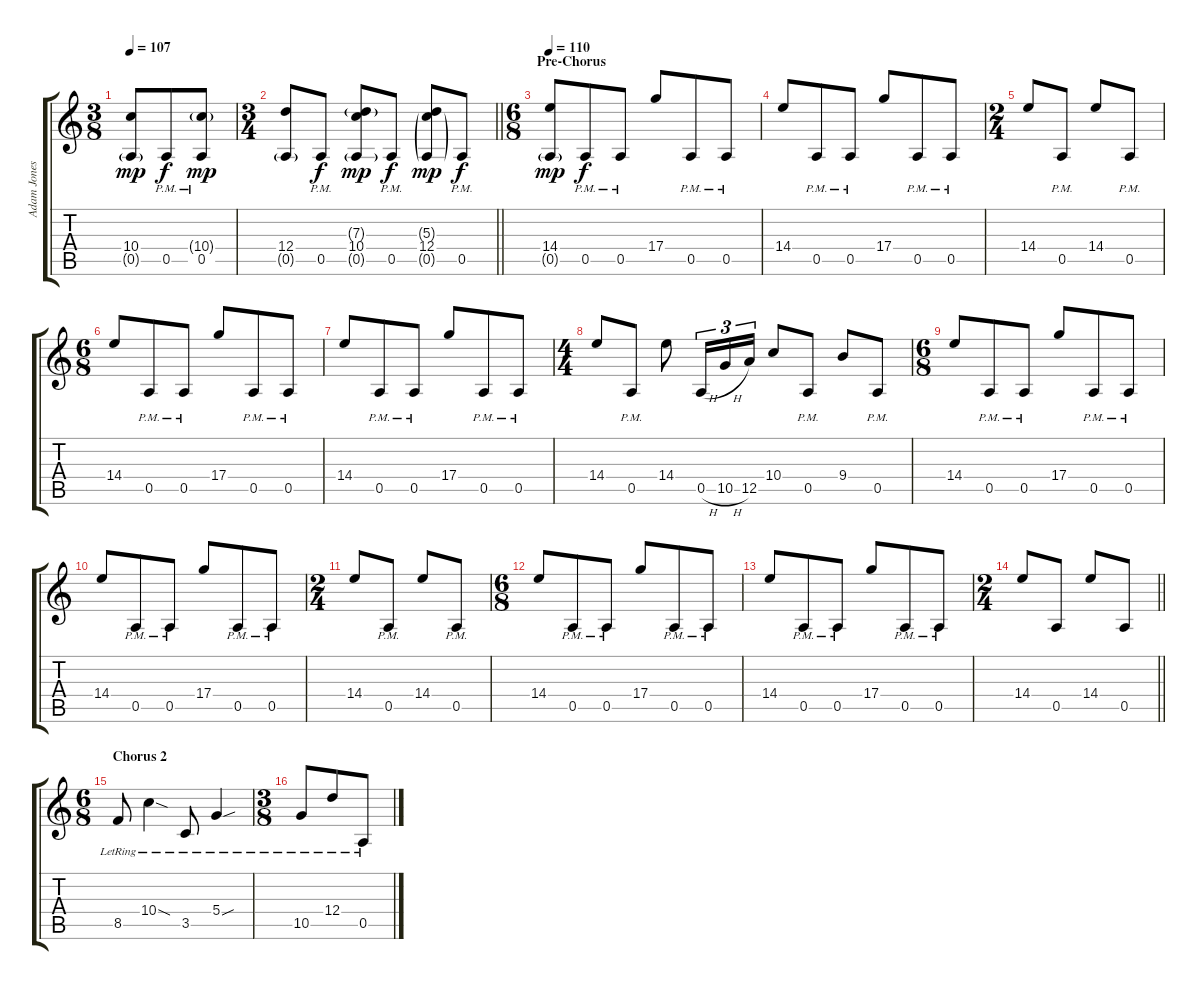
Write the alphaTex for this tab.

\track ("Adam Jones" "Adam Jones") {instrument distortionguitar}
\staff {score tabs}
\tuning (E4 B3 G3 D3 A2 D2) {hide}
\ts (3 8)
\tempo 107
\clef g2
\ks c
(10.4 0.5{g}).8{dy mp} 0.5{pm}.8{dy f} (10.4{g} 0.5{pm}).8{dy mp} |
\ts (3 4)
\barLineRight lightlight
(12.4 0.5{g}).8 0.5{pm}.8{dy f} (7.3{g} 10.4 0.5{g}).8{dy mp} 0.5{pm}.8{dy f} (5.3{g} 12.4 0.5{g}).8{dy mp} 0.5{pm}.8{dy f} |
\ts (6 8)
\section ("" "Pre-Chorus")
\tempo 110
(14.4 0.5{g}).8{dy mp} 0.5{pm}.8{dy f} 0.5{pm}.8 17.4.8 0.5{pm}.8 0.5{pm}.8 |
14.4.8 0.5{pm}.8 0.5{pm}.8 17.4.8 0.5{pm}.8 0.5{pm}.8 |
\ts (2 4)
14.4.8 0.5{pm}.8 14.4.8 0.5{pm}.8 |
\ts (6 8)
14.4.8 0.5{pm}.8 0.5{pm}.8 17.4.8 0.5{pm}.8 0.5{pm}.8 |
14.4.8 0.5{pm}.8 0.5{pm}.8 17.4.8 0.5{pm}.8 0.5{pm}.8 |
\ts (4 4)
14.4.8 0.5{pm}.8 14.4.8 0.5{h}.16{tu (3 2)} 10.5{h}.16{tu (3 2)} 12.5.16{tu (3 2)} 10.4.8 0.5{pm}.8 9.4.8 0.5{pm}.8 |
\ts (6 8)
14.4.8 0.5{pm}.8 0.5{pm}.8 17.4.8 0.5{pm}.8 0.5{pm}.8 |
14.4.8 0.5{pm}.8 0.5{pm}.8 17.4.8 0.5{pm}.8 0.5{pm}.8 |
\ts (2 4)
14.4.8{volume 9} 0.5{pm}.8 14.4.8 0.5{pm}.8 |
\ts (6 8)
14.4.8{volume 11} 0.5{pm}.8 0.5{pm}.8 17.4.8 0.5{pm}.8 0.5{pm}.8 |
14.4.8 0.5{pm}.8 0.5{pm}.8 17.4.8 0.5{pm}.8 0.5{pm}.8 |
\ts (2 4)
\barLineRight lightlight
14.4.8{volume 13} 0.5.8{beam split} 14.4.8{beam merge} 0.5.8 |
\ts (6 8)
\section ("" "Chorus 2")
8.5{lr}.8 10.4{sod lr}.4 3.5{lr}.8 5.4{sou lr}.4 |
\ts (3 8)
10.5{lr}.8 12.4{lr}.8 0.5{lr}.8
